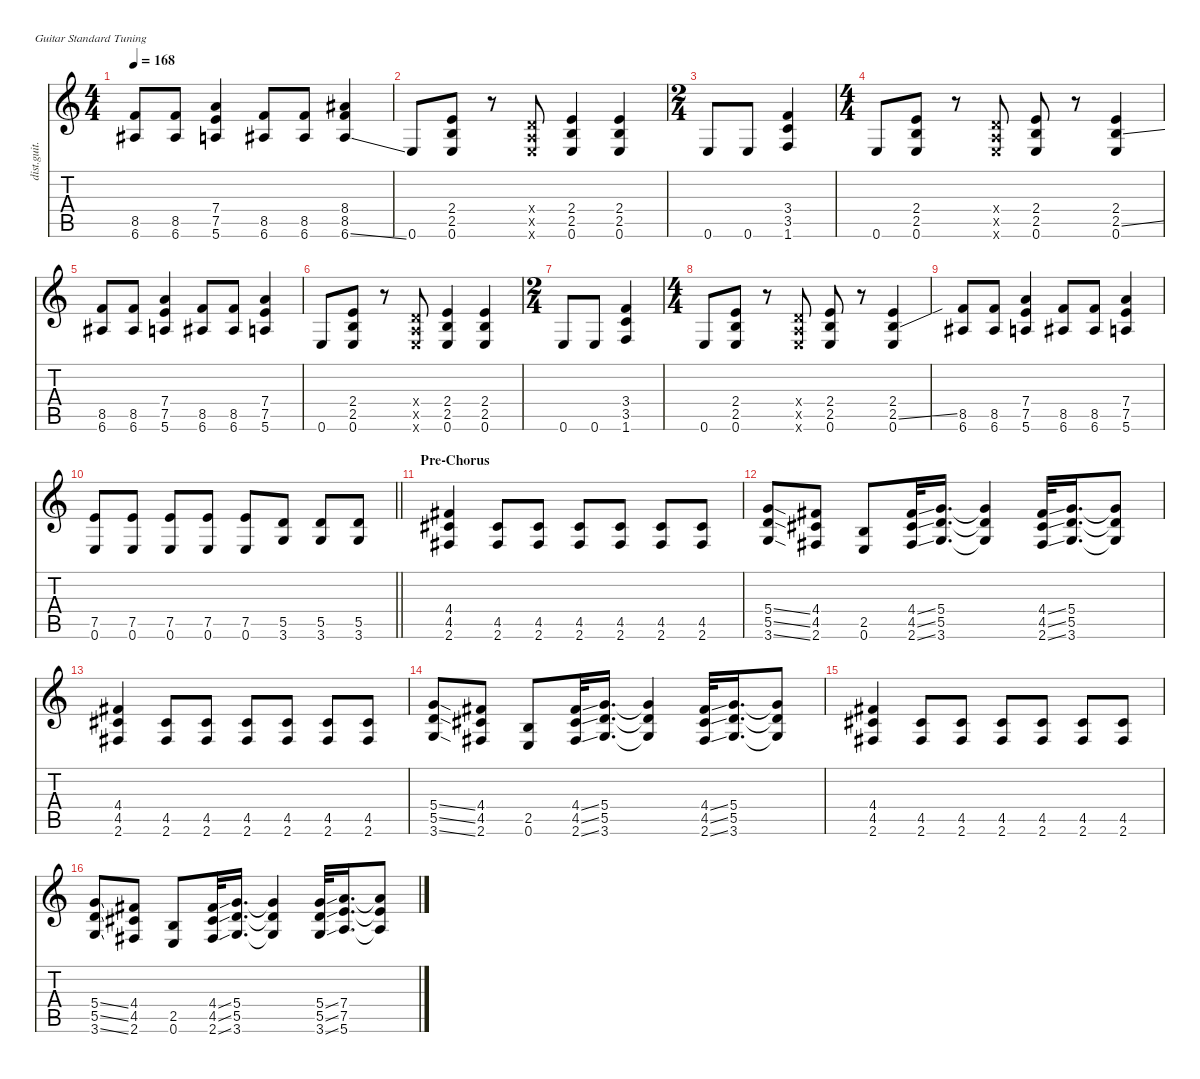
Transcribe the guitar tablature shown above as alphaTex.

\defaultSystemsLayout 4
\hideDynamics
\bracketExtendMode nobrackets
\otherSystemsTrackNameOrientation horizontal
\track ("Guitar VI Distortion" "dist.guit.") {instrument distortionguitar}
\staff {score tabs}
\tuning (E4 B3 G3 D3 A2 E2)
\ts (4 4)
\tempo 168
\clef g2
\ks c
(8.5 6.6{acc #}).8{dy f} (8.5 6.6{acc #}).8 (7.4 7.5 5.6).4 (8.5 6.6{acc #}).8 (8.5 6.6{acc #}).8 (8.4{acc #} 8.5 6.6{ss acc #}).4 |
0.6.8 (2.4 2.5 0.6).8 r.8 (0.4{x} 0.5{x} 0.6{x}).8 (2.4 2.5 0.6).4 (2.4 2.5 0.6).4 |
\ts (2 4)
\beaming (8 2 2)
0.6.8 0.6.8 (3.4 3.5 1.6).4 |
\ts (4 4)
\beaming (8 2 2 2 2)
0.6.8 (2.4 2.5 0.6).8 r.8 (0.4{x} 0.5{x} 0.6{x}).8 (2.4 2.5 0.6).8 r.8 (2.4 2.5{ss} 0.6).4 |
(8.5 6.6{acc #}).8 (8.5 6.6{acc #}).8 (7.4 7.5 5.6).4 (8.5 6.6{acc #}).8 (8.5 6.6{acc #}).8 (7.4 7.5 5.6).4 |
0.6.8 (2.4 2.5 0.6).8 r.8 (0.4{x} 0.5{x} 0.6{x}).8 (2.4 2.5 0.6).4 (2.4 2.5 0.6).4 |
\ts (2 4)
\beaming (8 2 2)
0.6.8 0.6.8 (3.4 3.5 1.6).4 |
\ts (4 4)
\beaming (8 2 2 2 2)
0.6.8 (2.4 2.5 0.6).8 r.8 (0.4{x} 0.5{x} 0.6{x}).8 (2.4 2.5 0.6).8 r.8 (2.4 2.5{ss} 0.6).4 |
(8.5 6.6{acc #}).8 (8.5 6.6{acc #}).8 (7.4 7.5 5.6).4 (8.5 6.6{acc #}).8 (8.5 6.6{acc #}).8 (7.4 7.5 5.6).4 |
\barLineRight lightlight
(7.5 0.6).8 (7.5 0.6).8 (7.5 0.6).8 (7.5 0.6).8 (7.5 0.6).8 (5.5 3.6).8 (5.5 3.6).8 (5.5 3.6).8 |
\section ("" "Pre-Chorus")
(4.4{acc #} 4.5{acc #} 2.6{acc #}).4 (4.5{acc #} 2.6{acc #}).8 (4.5{acc #} 2.6{acc #}).8 (4.5{acc #} 2.6{acc #}).8 (4.5{acc #} 2.6{acc #}).8 (4.5{acc #} 2.6{acc #}).8 (4.5{acc #} 2.6{acc #}).8 |
(5.4{ss} 5.5{ss} 3.6{ss}).8 (4.4{acc #} 4.5{acc #} 2.6{acc #}).8 (2.5 0.6).8 (4.4{ss acc #} 4.5{ss acc #} 2.6{ss acc #}).32 (5.4 5.5 3.6).16{d} (5.4{t} 5.5{t} 3.6{t}).4 (4.4{ss acc #} 4.5{ss acc #} 2.6{ss acc #}).32 (5.4 5.5 3.6).16{d} (5.4{t} 5.5{t} 3.6{t}).8 |
(4.4{acc #} 4.5{acc #} 2.6{acc #}).4 (4.5{acc #} 2.6{acc #}).8 (4.5{acc #} 2.6{acc #}).8 (4.5{acc #} 2.6{acc #}).8 (4.5{acc #} 2.6{acc #}).8 (4.5{acc #} 2.6{acc #}).8 (4.5{acc #} 2.6{acc #}).8 |
(5.4{ss} 5.5{ss} 3.6{ss}).8 (4.4{acc #} 4.5{acc #} 2.6{acc #}).8 (2.5 0.6).8 (4.4{ss acc #} 4.5{ss acc #} 2.6{ss acc #}).32 (5.4 5.5 3.6).16{d} (5.4{t} 5.5{t} 3.6{t}).4 (4.4{ss acc #} 4.5{ss acc #} 2.6{ss acc #}).32 (5.4 5.5 3.6).16{d} (5.4{t} 5.5{t} 3.6{t}).8 |
(4.4{acc #} 4.5{acc #} 2.6{acc #}).4 (4.5{acc #} 2.6{acc #}).8 (4.5{acc #} 2.6{acc #}).8 (4.5{acc #} 2.6{acc #}).8 (4.5{acc #} 2.6{acc #}).8 (4.5{acc #} 2.6{acc #}).8 (4.5{acc #} 2.6{acc #}).8 |
(5.4{ss} 5.5{ss} 3.6{ss}).8 (4.4{acc #} 4.5{acc #} 2.6{acc #}).8 (2.5 0.6).8 (4.4{ss acc #} 4.5{ss acc #} 2.6{ss acc #}).32 (5.4 5.5 3.6).16{d} (5.4{t} 5.5{t} 3.6{t}).4 (5.4{ss} 5.5{ss} 3.6{ss}).32 (7.4 7.5 5.6).16{d} (7.4{t} 7.5{t} 5.6{t}).8
